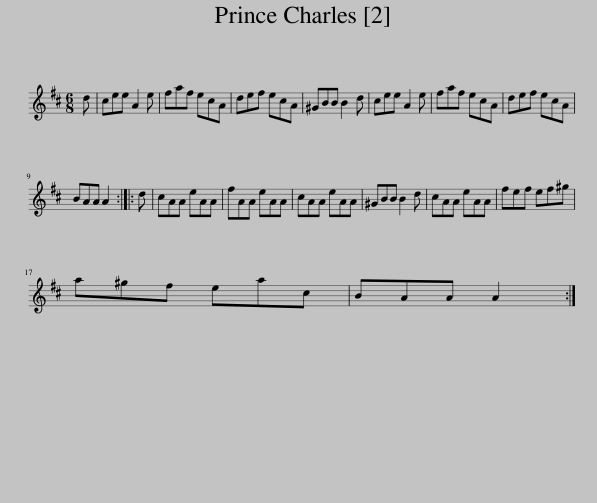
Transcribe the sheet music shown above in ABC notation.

X:1
L:1/8
M:6/8
I:linebreak $
K:D
V:1 treble
V:1
 d | cee A2 e | faf ecA | def ecA | ^GBB B2 d | %5
 cee A2 e | faf ecA | def ecA |$ BAA A2 :: d | %10
 cAA eAA | fAA eAA | cAA eAA | ^GBB B2 d | cAA eAA | %15
 fef ef^g |$ a^gf eac | BAA A2 :| %18
